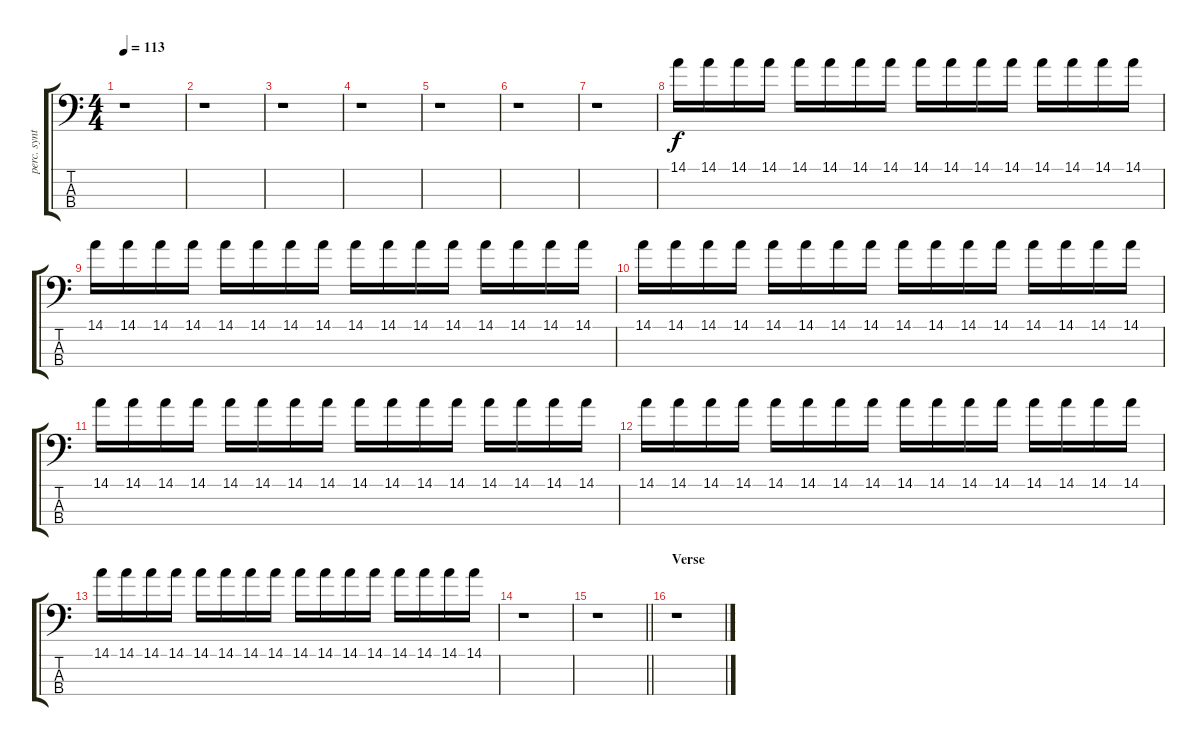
\track ("perc. synth         " "perc. synt") {instrument synthbass1}
\staff {score tabs}
\tuning (G2 D2 A1 E1) {hide}
\ts (4 4)
\tempo 113
\clef f4
\ks c
r.1{dy f} |
r.1 |
r.1 |
r.1 |
r.1 |
r.1 |
r.1 |
14.1.16 14.1.16 14.1.16 14.1.16 14.1.16 14.1.16 14.1.16 14.1.16 14.1.16 14.1.16 14.1.16 14.1.16 14.1.16 14.1.16 14.1.16 14.1.16 |
14.1.16 14.1.16 14.1.16 14.1.16 14.1.16 14.1.16 14.1.16 14.1.16 14.1.16 14.1.16 14.1.16 14.1.16 14.1.16 14.1.16 14.1.16 14.1.16 |
14.1.16 14.1.16 14.1.16 14.1.16 14.1.16 14.1.16 14.1.16 14.1.16 14.1.16 14.1.16 14.1.16 14.1.16 14.1.16 14.1.16 14.1.16 14.1.16 |
14.1.16 14.1.16 14.1.16 14.1.16 14.1.16 14.1.16 14.1.16 14.1.16 14.1.16 14.1.16 14.1.16 14.1.16 14.1.16 14.1.16 14.1.16 14.1.16 |
14.1.16 14.1.16 14.1.16 14.1.16 14.1.16 14.1.16 14.1.16 14.1.16 14.1.16 14.1.16 14.1.16 14.1.16 14.1.16 14.1.16 14.1.16 14.1.16 |
14.1.16 14.1.16 14.1.16 14.1.16 14.1.16 14.1.16 14.1.16 14.1.16 14.1.16 14.1.16 14.1.16 14.1.16 14.1.16 14.1.16 14.1.16 14.1.16 |
r.1 |
\barLineRight lightlight
r.1 |
\section ("" "Verse")
r.1
